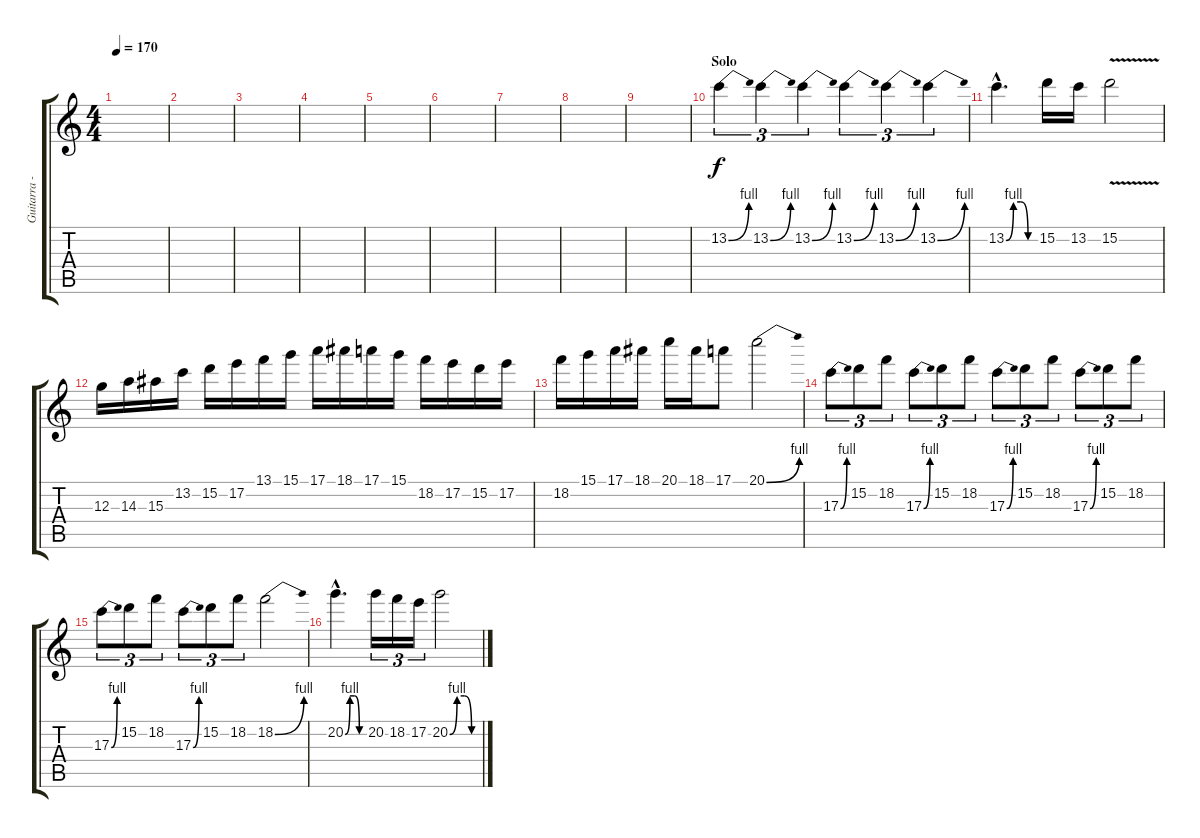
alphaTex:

\track ("Guitarra - Guitar" "Guitarra -") {instrument distortionguitar}
\staff {score tabs}
\tuning (E4 B3 G3 D3 A2 E2) {hide}
\ts (4 4)
\tempo 170
\clef g2
\ks c
|
|
|
|
|
|
|
|
|
\section ("" "Solo")
13.2{be (bend 0 0 60 4)}.4{tu (3 2) volume 15 instrument overdrivenguitar} 13.2{be (bend 0 0 60 4)}.4{tu (3 2)} 13.2{be (bend 0 0 60 4)}.4{tu (3 2)} 13.2{be (bend 0 0 60 4)}.4{tu (3 2)} 13.2{be (bend 0 0 60 4)}.4{tu (3 2)} 13.2{be (bend 0 0 60 4)}.4{tu (3 2)} |
13.2{be (custom 0 0 15 4 30 4 45 0 60 0) hac}.4{d} 15.2.16 13.2.16 15.2{v}.2 |
12.3.16 14.3.16 15.3.16 13.2.16 15.2.16 17.2.16 13.1.16 15.1.16 17.1.16 18.1.16 17.1.16 15.1.16 18.2.16 17.2.16 15.2.16 17.2.16 |
18.2.16 15.1.16 17.1.16 18.1.16 20.1.16 18.1.16 17.1.8 20.1{be (bend 0 0 60 4)}.2 |
17.3{be (bend 0 0 60 4)}.8{tu (3 2)} 15.2.8{tu (3 2)} 18.2.8{tu (3 2)} 17.3{be (bend 0 0 60 4)}.8{tu (3 2)} 15.2.8{tu (3 2)} 18.2.8{tu (3 2)} 17.3{be (bend 0 0 60 4)}.8{tu (3 2)} 15.2.8{tu (3 2)} 18.2.8{tu (3 2)} 17.3{be (bend 0 0 60 4)}.8{tu (3 2)} 15.2.8{tu (3 2)} 18.2.8{tu (3 2)} |
17.3{be (bend 0 0 60 4)}.8{tu (3 2)} 15.2.8{tu (3 2)} 18.2.8{tu (3 2)} 17.3{be (bend 0 0 60 4)}.8{tu (3 2)} 15.2.8{tu (3 2)} 18.2.8{tu (3 2)} 18.2{be (bend 0 0 60 4)}.2 |
20.2{be (custom 0 0 15 4 30 4 45 0 60 0) hac}.4{d} 20.2.16{tu (3 2)} 18.2.16{tu (3 2)} 17.2.16{tu (3 2)} 20.2{be (custom 0 0 15 4 30 4 45 0 60 0)}.2
